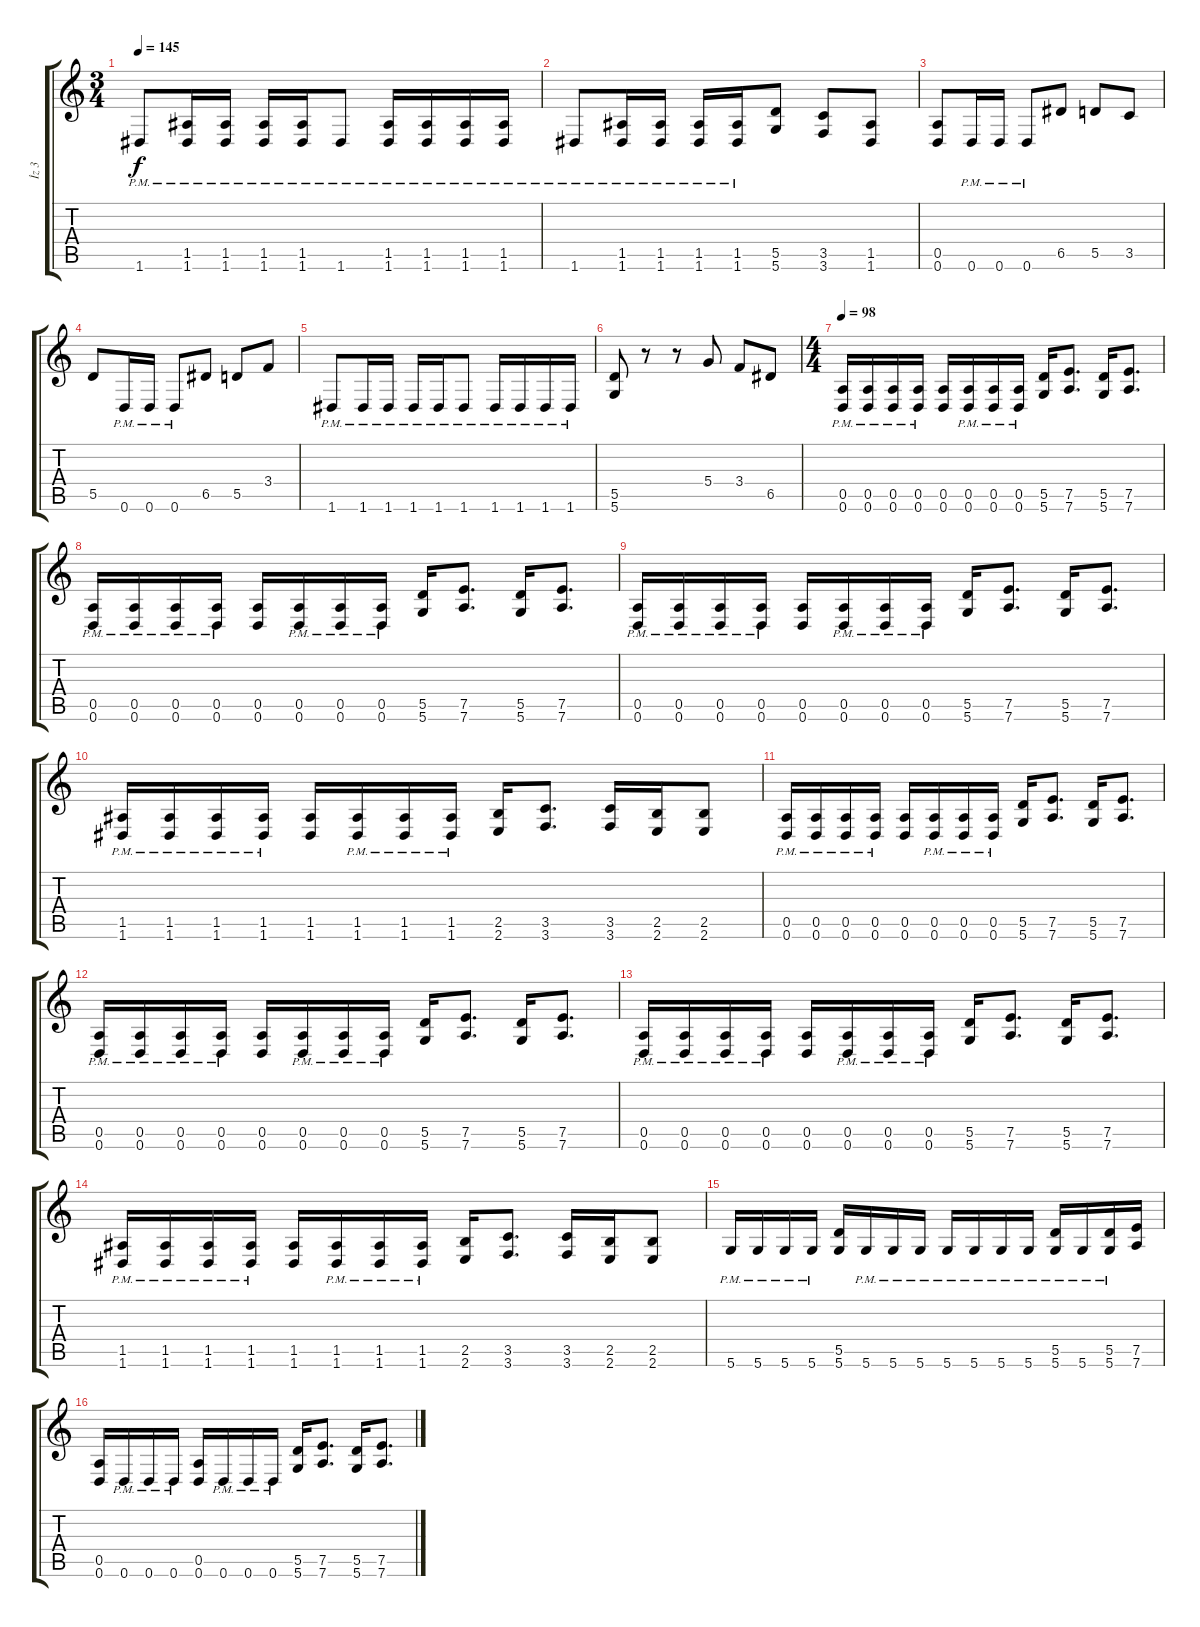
\track ("İz 3" "İz 3") {instrument distortionguitar}
\staff {score tabs}
\tuning (E4 B3 G3 D3 A2 D2) {hide}
\ts (3 4)
\tempo 145
\clef g2
\ks c
1.6{pm}.8{dy f} (1.5{pm} 1.6{pm}).16 (1.5{pm} 1.6{pm}).16 (1.5{pm} 1.6{pm}).16 (1.5{pm} 1.6{pm}).16 1.6{pm}.8 (1.5{pm} 1.6{pm}).16 (1.5{pm} 1.6{pm}).16 (1.5{pm} 1.6{pm}).16 (1.5{pm} 1.6{pm}).16 |
1.6{pm}.8 (1.5{pm} 1.6{pm}).16 (1.5{pm} 1.6{pm}).16 (1.5{pm} 1.6{pm}).16 (1.5{pm} 1.6{pm}).16 (5.5 5.6).8 (3.5 3.6).8 (1.5 1.6).8 |
(0.5 0.6).8 0.6{pm}.16 0.6{pm}.16 0.6{pm}.8 6.5.8 5.5.8 3.5.8 |
5.5.8 0.6{pm}.16 0.6{pm}.16 0.6{pm}.8 6.5.8 5.5.8 3.4.8 |
1.6{pm}.8 1.6{pm}.16 1.6{pm}.16 1.6{pm}.16 1.6{pm}.16 1.6{pm}.8 1.6{pm}.16 1.6{pm}.16 1.6{pm}.16 1.6{pm}.16 |
(5.5 5.6).8 r.8 r.8 5.4.8 3.4.8 6.5.8 |
\ts (4 4)
\tempo 98
(0.5{pm} 0.6{pm}).16 (0.5{pm} 0.6{pm}).16 (0.5{pm} 0.6{pm}).16 (0.5{pm} 0.6{pm}).16 (0.5 0.6).16 (0.5{pm} 0.6{pm}).16 (0.5{pm} 0.6{pm}).16 (0.5{pm} 0.6{pm}).16 (5.5 5.6).16 (7.5 7.6).8{d} (5.5 5.6).16 (7.5 7.6).8{d} |
(0.5{pm} 0.6{pm}).16 (0.5{pm} 0.6{pm}).16 (0.5{pm} 0.6{pm}).16 (0.5{pm} 0.6{pm}).16 (0.5 0.6).16 (0.5{pm} 0.6{pm}).16 (0.5{pm} 0.6{pm}).16 (0.5{pm} 0.6{pm}).16 (5.5 5.6).16 (7.5 7.6).8{d} (5.5 5.6).16 (7.5 7.6).8{d} |
(0.5{pm} 0.6{pm}).16 (0.5{pm} 0.6{pm}).16 (0.5{pm} 0.6{pm}).16 (0.5{pm} 0.6{pm}).16 (0.5 0.6).16 (0.5{pm} 0.6{pm}).16 (0.5{pm} 0.6{pm}).16 (0.5{pm} 0.6{pm}).16 (5.5 5.6).16 (7.5 7.6).8{d} (5.5 5.6).16 (7.5 7.6).8{d} |
(1.5{pm} 1.6{pm}).16 (1.5{pm} 1.6{pm}).16 (1.5{pm} 1.6{pm}).16 (1.5{pm} 1.6{pm}).16 (1.5 1.6).16 (1.5{pm} 1.6{pm}).16 (1.5{pm} 1.6{pm}).16 (1.5{pm} 1.6{pm}).16 (2.5 2.6).16 (3.5 3.6).8{d} (3.5 3.6).16 (2.5 2.6).16 (2.5 2.6).8 |
(0.5{pm} 0.6{pm}).16 (0.5{pm} 0.6{pm}).16 (0.5{pm} 0.6{pm}).16 (0.5{pm} 0.6{pm}).16 (0.5 0.6).16 (0.5{pm} 0.6{pm}).16 (0.5{pm} 0.6{pm}).16 (0.5{pm} 0.6{pm}).16 (5.5 5.6).16 (7.5 7.6).8{d} (5.5 5.6).16 (7.5 7.6).8{d} |
(0.5{pm} 0.6{pm}).16 (0.5{pm} 0.6{pm}).16 (0.5{pm} 0.6{pm}).16 (0.5{pm} 0.6{pm}).16 (0.5 0.6).16 (0.5{pm} 0.6{pm}).16 (0.5{pm} 0.6{pm}).16 (0.5{pm} 0.6{pm}).16 (5.5 5.6).16 (7.5 7.6).8{d} (5.5 5.6).16 (7.5 7.6).8{d} |
(0.5{pm} 0.6{pm}).16 (0.5{pm} 0.6{pm}).16 (0.5{pm} 0.6{pm}).16 (0.5{pm} 0.6{pm}).16 (0.5 0.6).16 (0.5{pm} 0.6{pm}).16 (0.5{pm} 0.6{pm}).16 (0.5{pm} 0.6{pm}).16 (5.5 5.6).16 (7.5 7.6).8{d} (5.5 5.6).16 (7.5 7.6).8{d} |
(1.5{pm} 1.6{pm}).16 (1.5{pm} 1.6{pm}).16 (1.5{pm} 1.6{pm}).16 (1.5{pm} 1.6{pm}).16 (1.5 1.6).16 (1.5{pm} 1.6{pm}).16 (1.5{pm} 1.6{pm}).16 (1.5{pm} 1.6{pm}).16 (2.5 2.6).16 (3.5 3.6).8{d} (3.5 3.6).16 (2.5 2.6).16 (2.5 2.6).8 |
5.6{pm}.16 5.6{pm}.16 5.6{pm}.16 5.6{pm}.16 (5.5 5.6).16 5.6{pm}.16 5.6{pm}.16 5.6{pm}.16 5.6{pm}.16 5.6{pm}.16 5.6{pm}.16 5.6{pm}.16 (5.5{pm} 5.6{pm}).16 5.6{pm}.16 (5.5{pm} 5.6{pm}).16 (7.5 7.6).16 |
(0.5 0.6).16 0.6{pm}.16 0.6{pm}.16 0.6{pm}.16 (0.5 0.6).16 0.6{pm}.16 0.6{pm}.16 0.6{pm}.16 (5.5 5.6).16 (7.5 7.6).8{d} (5.5 5.6).16 (7.5 7.6).8{d}
